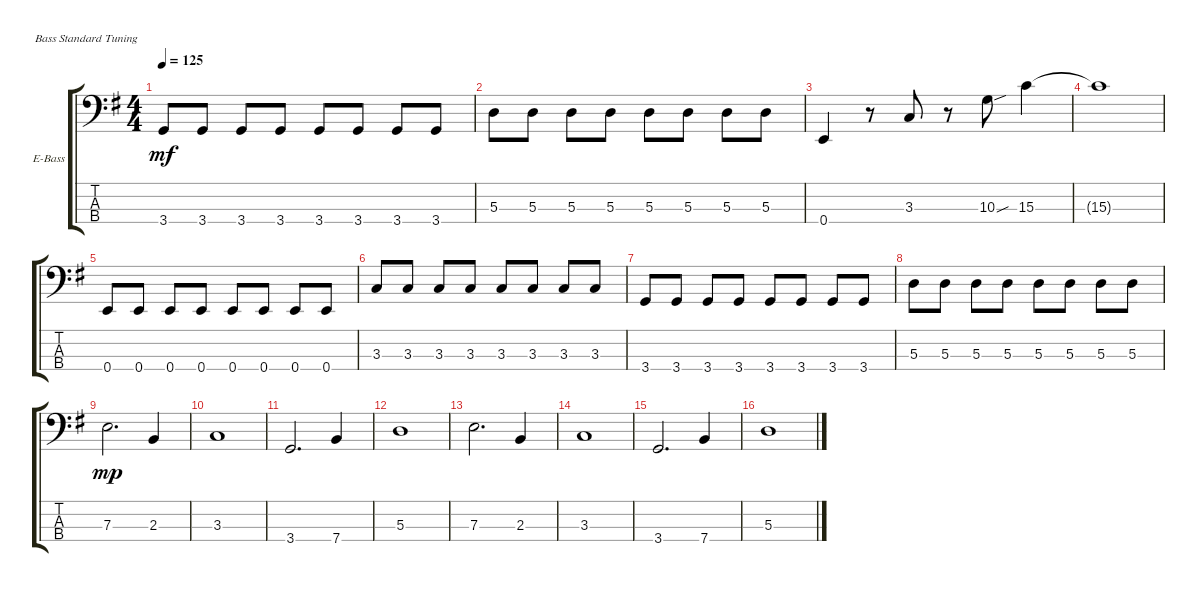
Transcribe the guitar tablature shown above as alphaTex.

\bracketExtendMode groupsimilarinstruments
\firstSystemTrackNameOrientation horizontal
\otherSystemsTrackNameOrientation horizontal
\track ("Electric Bass" "E-Bass") {instrument electricbassfinger}
\staff {score tabs}
\tuning (G2 D2 A1 E1)
\ts (4 4)
\tempo 125
\clef f4
\ks g
3.4.8{dy mf} 3.4.8 3.4.8 3.4.8 3.4.8 3.4.8 3.4.8 3.4.8 |
5.3.8 5.3.8 5.3.8 5.3.8 5.3.8 5.3.8 5.3.8 5.3.8 |
0.4.4 r.8 3.3.8 r.8 10.3{sou}.8 15.3.4 |
15.3{t}.1 |
0.4.8 0.4.8 0.4.8 0.4.8 0.4.8 0.4.8 0.4.8 0.4.8 |
3.3.8 3.3.8 3.3.8 3.3.8 3.3.8 3.3.8 3.3.8 3.3.8 |
3.4.8 3.4.8 3.4.8 3.4.8 3.4.8 3.4.8 3.4.8 3.4.8 |
5.3.8 5.3.8 5.3.8 5.3.8 5.3.8 5.3.8 5.3.8 5.3.8 |
7.3.2{d dy mp} 2.3.4 |
3.3.1 |
3.4.2{d} 7.4.4 |
5.3.1 |
7.3.2{d} 2.3.4 |
3.3.1 |
3.4.2{d} 7.4.4 |
5.3.1
